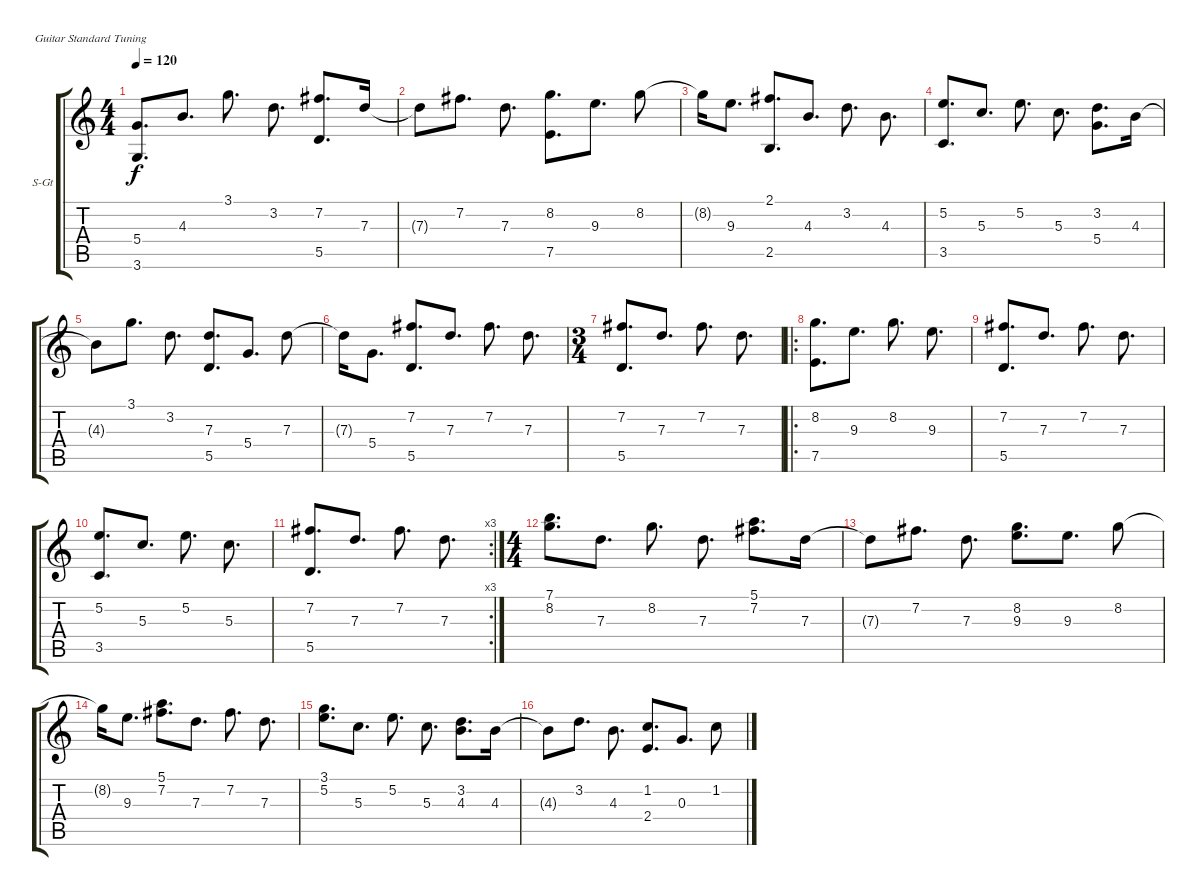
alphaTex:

\defaultSystemsLayout 4
\bracketExtendMode groupsimilarinstruments
\firstSystemTrackNameOrientation horizontal
\otherSystemsTrackNameOrientation horizontal
\track ("Steel Guitar" "S-Gt") {instrument acousticguitarsteel}
\staff {score tabs}
\tuning (E4 B3 G3 D3 A2 E2)
\ts (4 4)
\tempo 120
\clef g2
\ks c
(5.4 3.6).8{d dy f} 4.3.8{d} 3.1.8{d} 3.2.8{d} (5.5 7.2).8{d} 7.3.16 |
7.3{t}.8 7.2.8{d} 7.3.8{d} (8.2 7.5).8{d} 9.3.8{d} 8.2.8 |
8.2{t}.16 9.3.8{d} (2.5 2.1).8{d} 4.3.8{d} 3.2.8{d} 4.3.8{d} |
(3.5 5.2).8{d} 5.3.8{d} 5.2.8{d} 5.3.8{d} (5.4 3.2).8{d} 4.3.16 |
4.3{t}.8 3.1.8{d} 3.2.8{d} (5.5 7.3).8{d} 5.4.8{d} 7.3.8 |
7.3{t}.16 5.4.8{d} (5.5 7.2).8{d} 7.3.8{d} 7.2.8{d} 7.3.8{d} |
\ts (3 4)
(5.5 7.2).8{d} 7.3.8{d} 7.2.8{d} 7.3.8{d} |
\ro
(7.5 8.2).8{d} 9.3.8{d} 8.2.8{d} 9.3.8{d} |
(5.5 7.2).8{d} 7.3.8{d} 7.2.8{d} 7.3.8{d} |
(3.5 5.2).8{d} 5.3.8{d} 5.2.8{d} 5.3.8{d} |
\rc 3
(5.5 7.2).8{d} 7.3.8{d} 7.2.8{d} 7.3.8{d} |
\ts (4 4)
(7.1 8.2).8{d} 7.3.8{d} 8.2.8{d} 7.3.8{d} (5.1 7.2).8{d} 7.3.16 |
7.3{t}.8 7.2.8{d} 7.3.8{d} (8.2 9.3).8{d} 9.3.8{d} 8.2.8 |
8.2{t}.16 9.3.8{d} (5.1 7.2).8{d} 7.3.8{d} 7.2.8{d} 7.3.8{d} |
(3.1 5.2).8{d} 5.3.8{d} 5.2.8{d} 5.3.8{d} (3.2 4.3).8{d} 4.3.16 |
4.3{t}.8 3.2.8{d} 4.3.8{d} (2.4 1.2).8{d} 0.3.8{d} 1.2.8
